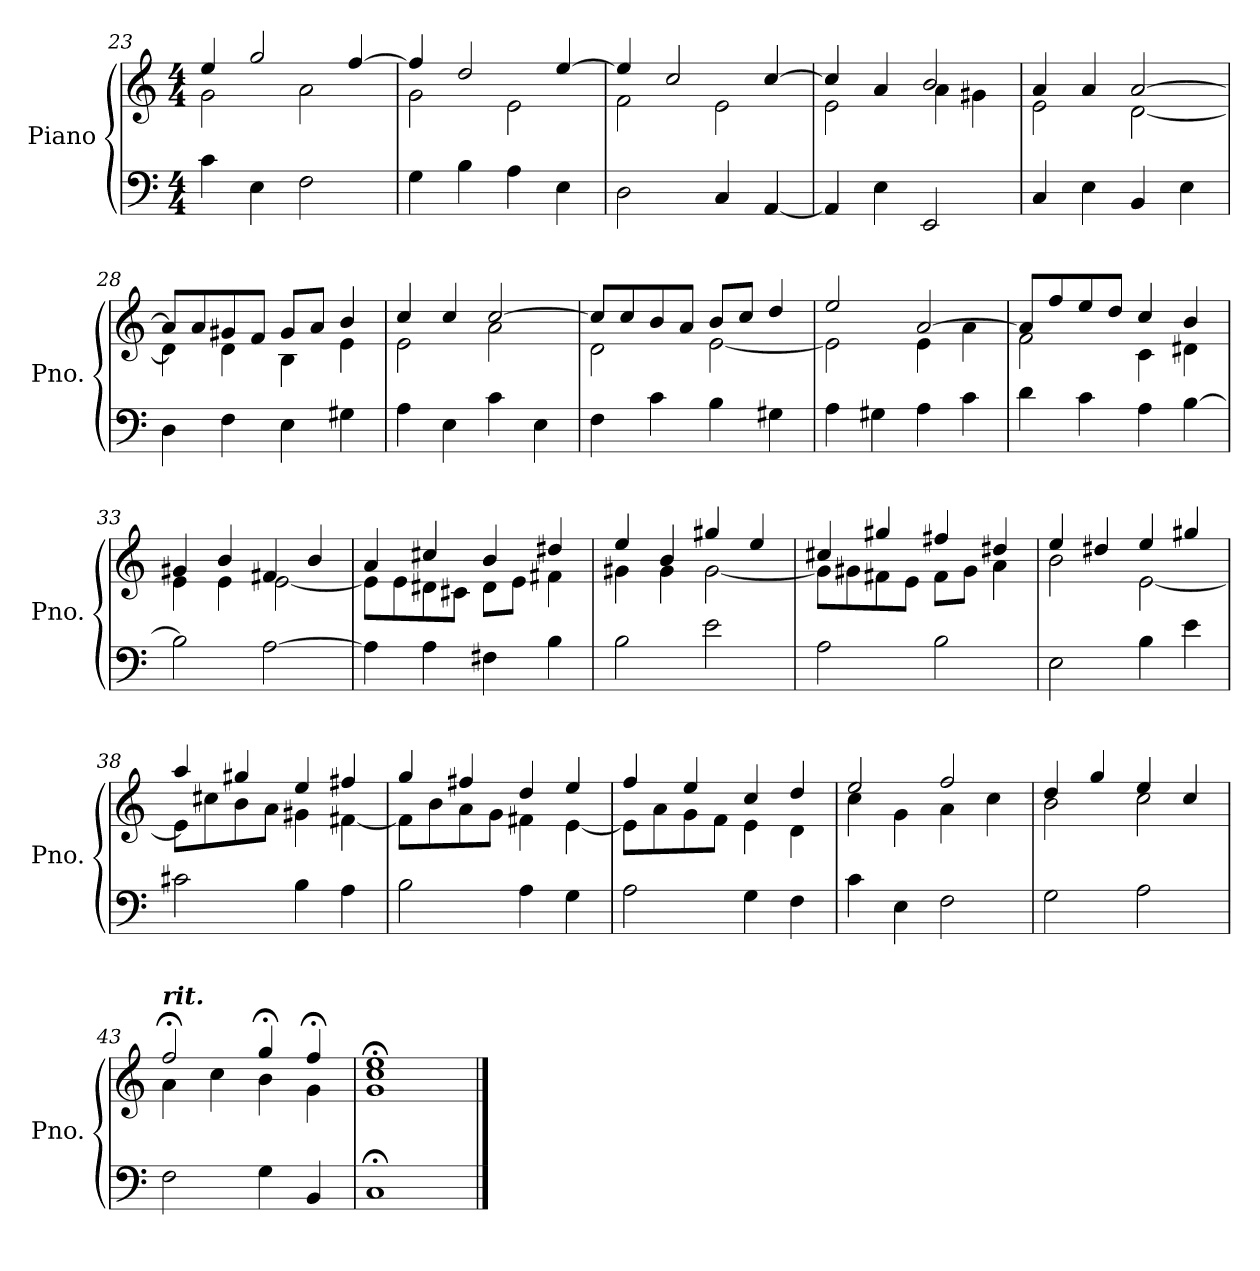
**kern	**kern
*part1	*part1
*staff2	*staff1
*I"Piano	*
*I'Pno.	*
*clefF4	*clefG2
*k[]	*k[]
*M4/4	*M4/4
=23	=23
*	*^
4c\	4ee/	2g\
4E\	2gg/	.
2F\	.	2a\
.	[4ff/	.
!!LO:LB:g=z	!!
=24	=24	=24
4G\	4ff/]	2g\
4B\	2dd/	.
4A\	.	2e\
4E\	[4ee/	.
=25	=25	=25
2D\	4ee/]	2f\
.	2cc/	.
4C/	.	2e\
[4AA/	[4cc/	.
=26	=26	=26
4AA/]	4cc/]	2e\
4E\	4a/	.
2EE/	2b/	4a\
.	.	4g#X\
=27	=27	=27
4C/	4a/	2e\
4E\	4a/	.
4BB/	[2a/	[2d\
4E\	.	.
=28	=28	=28
4D\	8a/L]	4d\]
.	8a/	.
4F\	8g#X/	4d\
.	8f/J	.
4E\	8g#/L	4B\
.	8a/J	.
4G#X\	4b/	4e\
=29	=29	=29
4A\	4cc/	2e\
4E\	4cc/	.
4c\	[2cc/	2a\
4E\	.	.
=30	=30	=30
4F\	8cc/L]	2d\
.	8cc/	.
4c\	8b/	.
.	8a/J	.
4B\	8b/L	[2e\
.	8cc/J	.
4G#X\	4dd/	.
=31	=31	=31
4A\	2ee/	2e\]
4G#X\	.	.
4A\	[2a/	4e\
4c\	.	4a\
!!LO:LB:g=z	!!
=32	=32	=32
4d\	8a/L]	2f\
.	8ff/	.
4c\	8ee/	.
.	8dd/J	.
4A\	4cc/	4c\
[4B\	4b/	4d#X\
=33	=33	=33
2B\]	4g#X/	4e\
.	4b/	4e\
[2A\	4f#X/	[2e\
.	4b/	.
=34	=34	=34
4A\]	4a/	8e\L]
.	.	8e\
4A\	4cc#X/	8d#X\
.	.	8c#X\J
4F#X\	4b/	8d#\L
.	.	8e\J
4B\	4dd#X/	4f#X\
=35	=35	=35
2B\	4ee/	4g#X\
.	4b/	4g#\
2e\	4gg#X/	[2g#\
.	4ee/	.
=36	=36	=36
2A\	4cc#X/	8g#\L]
.	.	8g#X\
.	4gg#X/	8f#X\
.	.	8e\J
2B\	4ff#X/	8f#\L
.	.	8g#\J
.	4dd#X/	4a\
=37	=37	=37
2E\	4ee/	2b\
.	4dd#X/	.
4B\	4ee/	[2e\
4e\	4gg#X/	.
!!LO:LB:g=z	!!
=38	=38	=38
2c#X\	4aa/	8e\L]
.	.	8cc#X\
.	4gg#X/	8b\
.	.	8a\J
4B\	4ee/	4g#X\
4A\	4ff#X/	[4f#X\
=39	=39	=39
2B\	4gg/	8f#\L]
.	.	8b\
.	4ff#X/	8a\
.	.	8g\J
4A\	4dd/	4f#X\
4G\	4ee/	[4e\
=40	=40	=40
2A\	4ff/	8e\L]
.	.	8a\
.	4ee/	8g\
.	.	8f\J
4G\	4cc/	4e\
4F\	4dd/	4d\
=41	=41	=41
4c\	2ee/	4cc\
4E\	.	4g\
2F\	2ff/	4a\
.	.	4cc\
=42	=42	=42
2G\	4dd/	2b\
.	4gg/	.
2A\	4ee/	2cc\
.	4cc/	.
=43	=43	=43
!	!LO:TX:a:Bi:t=rit.	!
2F\	2ff;</	4a\
.	.	4cc\
4G\	4gg;</	4b\
4BB/	4ff;</	4g\
*	*v	*v
=44	=44
1C;<	1g;< 1cc;< 1ee;<
==	==
*-	*-
